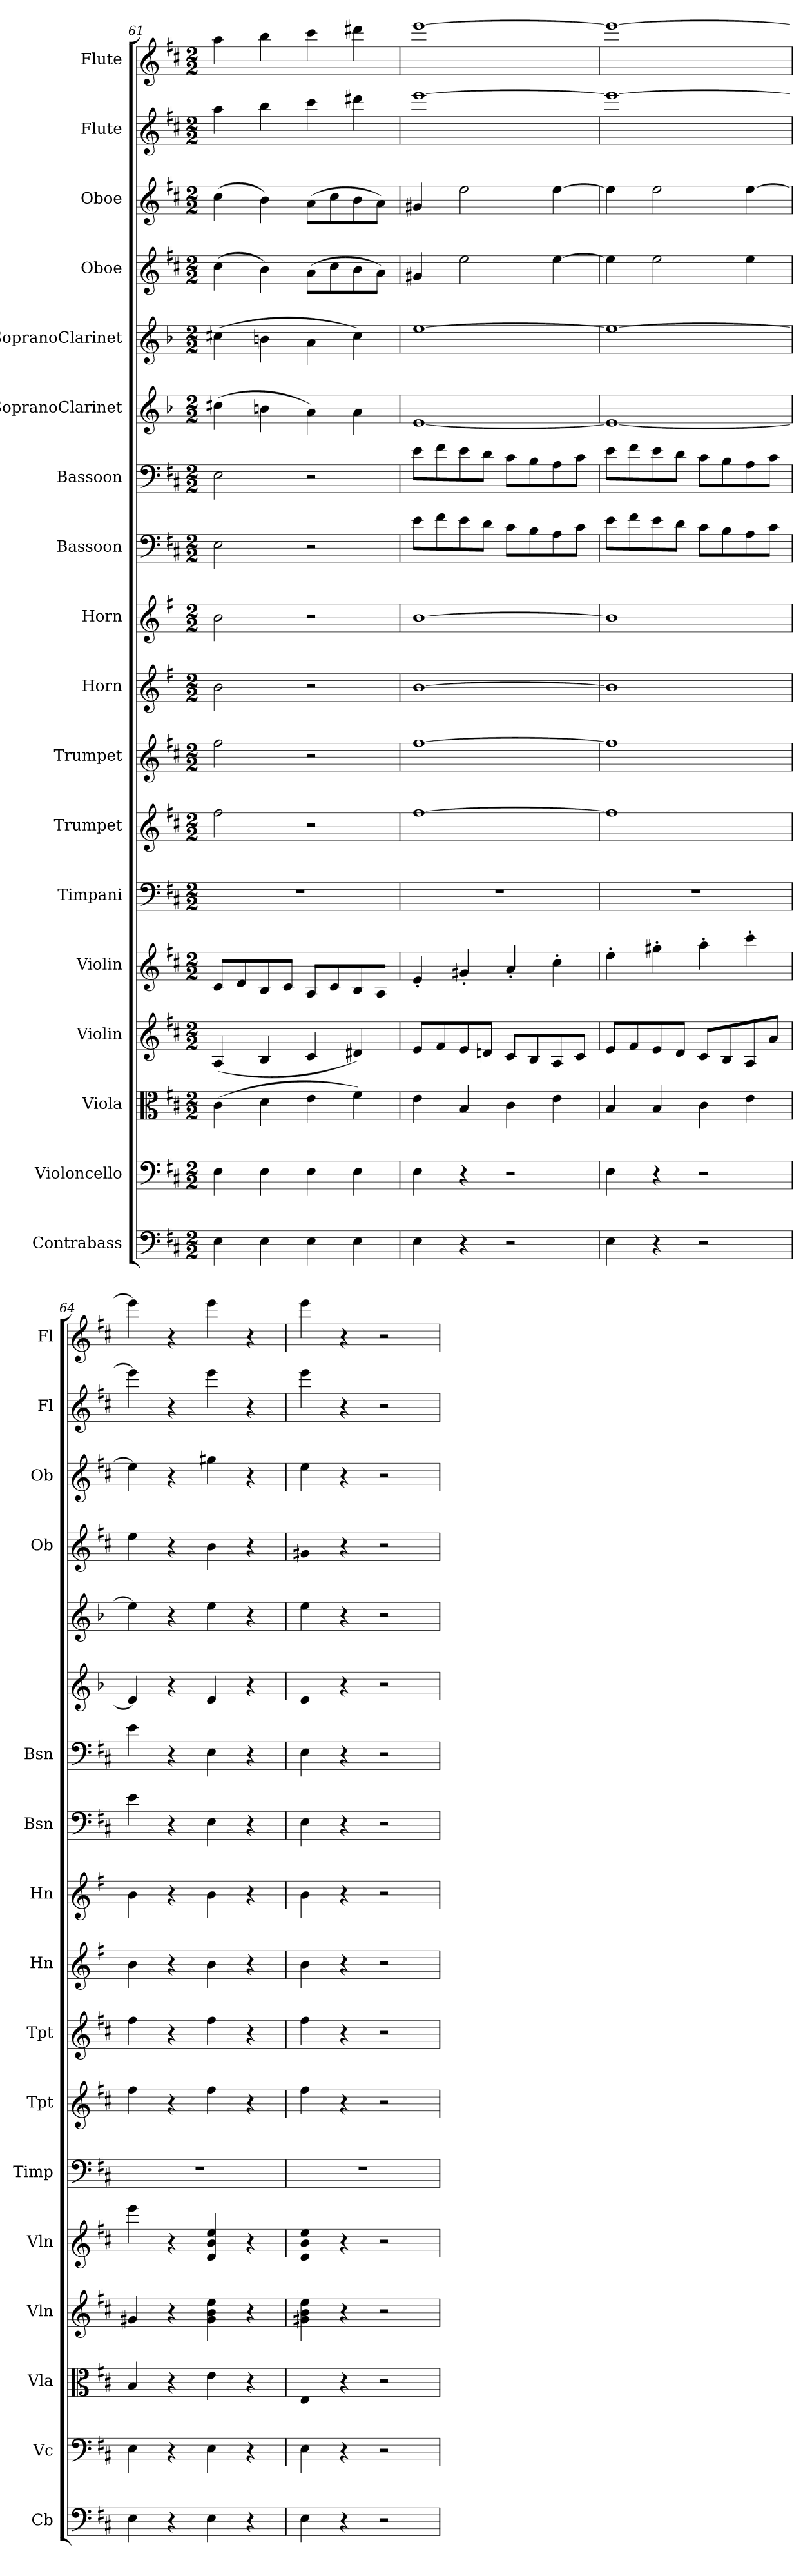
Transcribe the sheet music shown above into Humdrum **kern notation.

**kern	**kern	**kern	**kern	**kern	**kern	**kern	**kern	**kern	**kern	**kern	**kern	**kern	**kern	**kern	**kern	**kern	**kern
*part18	*part17	*part16	*part15	*part14	*part13	*part12	*part11	*part10	*part9	*part8	*part7	*part6	*part5	*part4	*part3	*part2	*part1
*staff18	*staff17	*staff16	*staff15	*staff14	*staff13	*staff12	*staff11	*staff10	*staff9	*staff8	*staff7	*staff6	*staff5	*staff4	*staff3	*staff2	*staff1
*I"Contrabass	*I"Violoncello	*I"Viola	*I"Violin	*I"Violin	*I"Timpani	*I"Trumpet	*I"Trumpet	*I"Horn	*I"Horn	*I"Bassoon	*I"Bassoon	*I"SopranoClarinet	*I"SopranoClarinet	*I"Oboe	*I"Oboe	*I"Flute	*I"Flute
*I'Cb	*I'Vc	*I'Vla	*I'Vln	*I'Vln	*I'Timp	*I'Tpt	*I'Tpt	*I'Hn	*I'Hn	*I'Bsn	*I'Bsn	*	*	*I'Ob	*I'Ob	*I'Fl	*I'Fl
*clefF4	*clefF4	*clefC3	*clefG2	*clefG2	*clefF4	*clefG2	*clefG2	*clefG2	*clefG2	*clefF4	*clefF4	*clefG2	*clefG2	*clefG2	*clefG2	*clefG2	*clefG2
*ITrd7c12	*	*	*	*	*	*ITrd1c2	*ITrd1c2	*ITrd4c7	*ITrd4c7	*	*	*	*	*	*	*	*
*k[f#c#]	*k[f#c#]	*k[f#c#]	*k[f#c#]	*k[f#c#]	*k[f#c#]	*k[]	*k[]	*k[]	*k[]	*k[f#c#]	*k[f#c#]	*k[b-]	*k[b-]	*k[f#c#]	*k[f#c#]	*k[f#c#]	*k[f#c#]
*D:	*D:	*D:	*D:	*D:	*D:	*	*	*	*	*D:	*D:	*	*	*D:	*D:	*D:	*D:
*M2/2	*M2/2	*M2/2	*M2/2	*M2/2	*M2/2	*M2/2	*M2/2	*M2/2	*M2/2	*M2/2	*M2/2	*M2/2	*M2/2	*M2/2	*M2/2	*M2/2	*M2/2
=61	=61	=61	=61	=61	=61	=61	=61	=61	=61	=61	=61	=61	=61	=61	=61	=61	=61
4EE\	4E\	(>4c#\	(<4A/	8c#/L	1r	2ee\	2ee\	2e\	2e\	2E\	2E\	(>4cc#X\	(>4cc#X\	(>4cc#\	(>4cc#\	4aa\	4aa\
.	.	.	.	8d/	.	.	.	.	.	.	.	.	.	.	.	.	.
4EE\	4E\	4d\	4B/	8B/	.	.	.	.	.	.	.	4bn\	4bn\	4b\)	4b\)	4bb\	4bb\
.	.	.	.	8c#/J	.	.	.	.	.	.	.	.	.	.	.	.	.
4EE\	4E\	4e\	4c#/	8A/L	.	2r	2r	2r	2r	2r	2r	4a\)	4a\	(>8a\L	(>8a\L	4ccc#\	4ccc#\
.	.	.	.	8c#/	.	.	.	.	.	.	.	.	.	8cc#\	8cc#\	.	.
4EE\	4E\	4f#\)	4d#X/)	8B/	.	.	.	.	.	.	.	4a\	4cc#\)	8b\	8b\	4ddd#X\	4ddd#X\
.	.	.	.	8A/J	.	.	.	.	.	.	.	.	.	8a\J)	8a\J)	.	.
=62	=62	=62	=62	=62	=62	=62	=62	=62	=62	=62	=62	=62	=62	=62	=62	=62	=62
4EE\	4E\	4e\	8e/L	4e'/	1r	[1ee	[1ee	[1e	[1e	8e\L	8e\L	[1e	[1ee	4g#X/	4g#X/	[1eee	[1eee
.	.	.	8f#/	.	.	.	.	.	.	8f#\	8f#\	.	.	.	.	.	.
4r	4r	4B/	8e/	4g#X'/	.	.	.	.	.	8e\	8e\	.	.	2ee\	2ee\	.	.
.	.	.	8dn/J	.	.	.	.	.	.	8d\J	8d\J	.	.	.	.	.	.
2r	2r	4c#\	8c#/L	4a'/	.	.	.	.	.	8c#\L	8c#\L	.	.	.	.	.	.
.	.	.	8B/	.	.	.	.	.	.	8B\	8B\	.	.	.	.	.	.
.	.	4e\	8A/	4cc#'\	.	.	.	.	.	8A\	8A\	.	.	[4ee\	[4ee\	.	.
.	.	.	8c#/J	.	.	.	.	.	.	8c#\J	8c#\J	.	.	.	.	.	.
=63	=63	=63	=63	=63	=63	=63	=63	=63	=63	=63	=63	=63	=63	=63	=63	=63	=63
4EE\	4E\	4B/	8e/L	4ee'\	1r	1ee]	1ee]	1e]	1e]	8e\L	8e\L	1e_	1ee_	4ee\]	4ee\]	1eee_	1eee_
.	.	.	8f#/	.	.	.	.	.	.	8f#\	8f#\	.	.	.	.	.	.
4r	4r	4B/	8e/	4gg#X'\	.	.	.	.	.	8e\	8e\	.	.	2ee\	2ee\	.	.
.	.	.	8d/J	.	.	.	.	.	.	8d\J	8d\J	.	.	.	.	.	.
2r	2r	4c#\	8c#/L	4aa'\	.	.	.	.	.	8c#\L	8c#\L	.	.	.	.	.	.
.	.	.	8B/	.	.	.	.	.	.	8B\	8B\	.	.	.	.	.	.
.	.	4e\	8A/	4ccc#'\	.	.	.	.	.	8A\	8A\	.	.	4ee\	[4ee\	.	.
.	.	.	8a/J	.	.	.	.	.	.	8c#\J	8c#\J	.	.	.	.	.	.
=64	=64	=64	=64	=64	=64	=64	=64	=64	=64	=64	=64	=64	=64	=64	=64	=64	=64
4EE\	4E\	4B/	4g#X/	4eee\	1r	4ee\	4ee\	4e\	4e\	4e\	4e\	4e/]	4ee\]	4ee\	4ee\]	4eee\]	4eee\]
4r	4r	4r	4r	4r	.	4r	4r	4r	4r	4r	4r	4r	4r	4r	4r	4r	4r
4EE\	4E\	4e\	4g#\ 4b\ 4ee\	4e/ 4b/ 4ee/	.	4ee\	4ee\	4e\	4e\	4E\	4E\	4e/	4ee\	4b\	4gg#X\	4eee\	4eee\
4r	4r	4r	4r	4r	.	4r	4r	4r	4r	4r	4r	4r	4r	4r	4r	4r	4r
=65	=65	=65	=65	=65	=65	=65	=65	=65	=65	=65	=65	=65	=65	=65	=65	=65	=65
4EE\	4E\	4E/	4g#X\ 4b\ 4ee\	4e/ 4b/ 4ee/	1r	4ee\	4ee\	4e\	4e\	4E\	4E\	4e/	4ee\	4g#X/	4ee\	4eee\	4eee\
4r	4r	4r	4r	4r	.	4r	4r	4r	4r	4r	4r	4r	4r	4r	4r	4r	4r
2r	2r	2r	2r	2r	.	2r	2r	2r	2r	2r	2r	2r	2r	2r	2r	2r	2r
=	=	=	=	=	=	=	=	=	=	=	=	=	=	=	=	=	=
*-	*-	*-	*-	*-	*-	*-	*-	*-	*-	*-	*-	*-	*-	*-	*-	*-	*-
